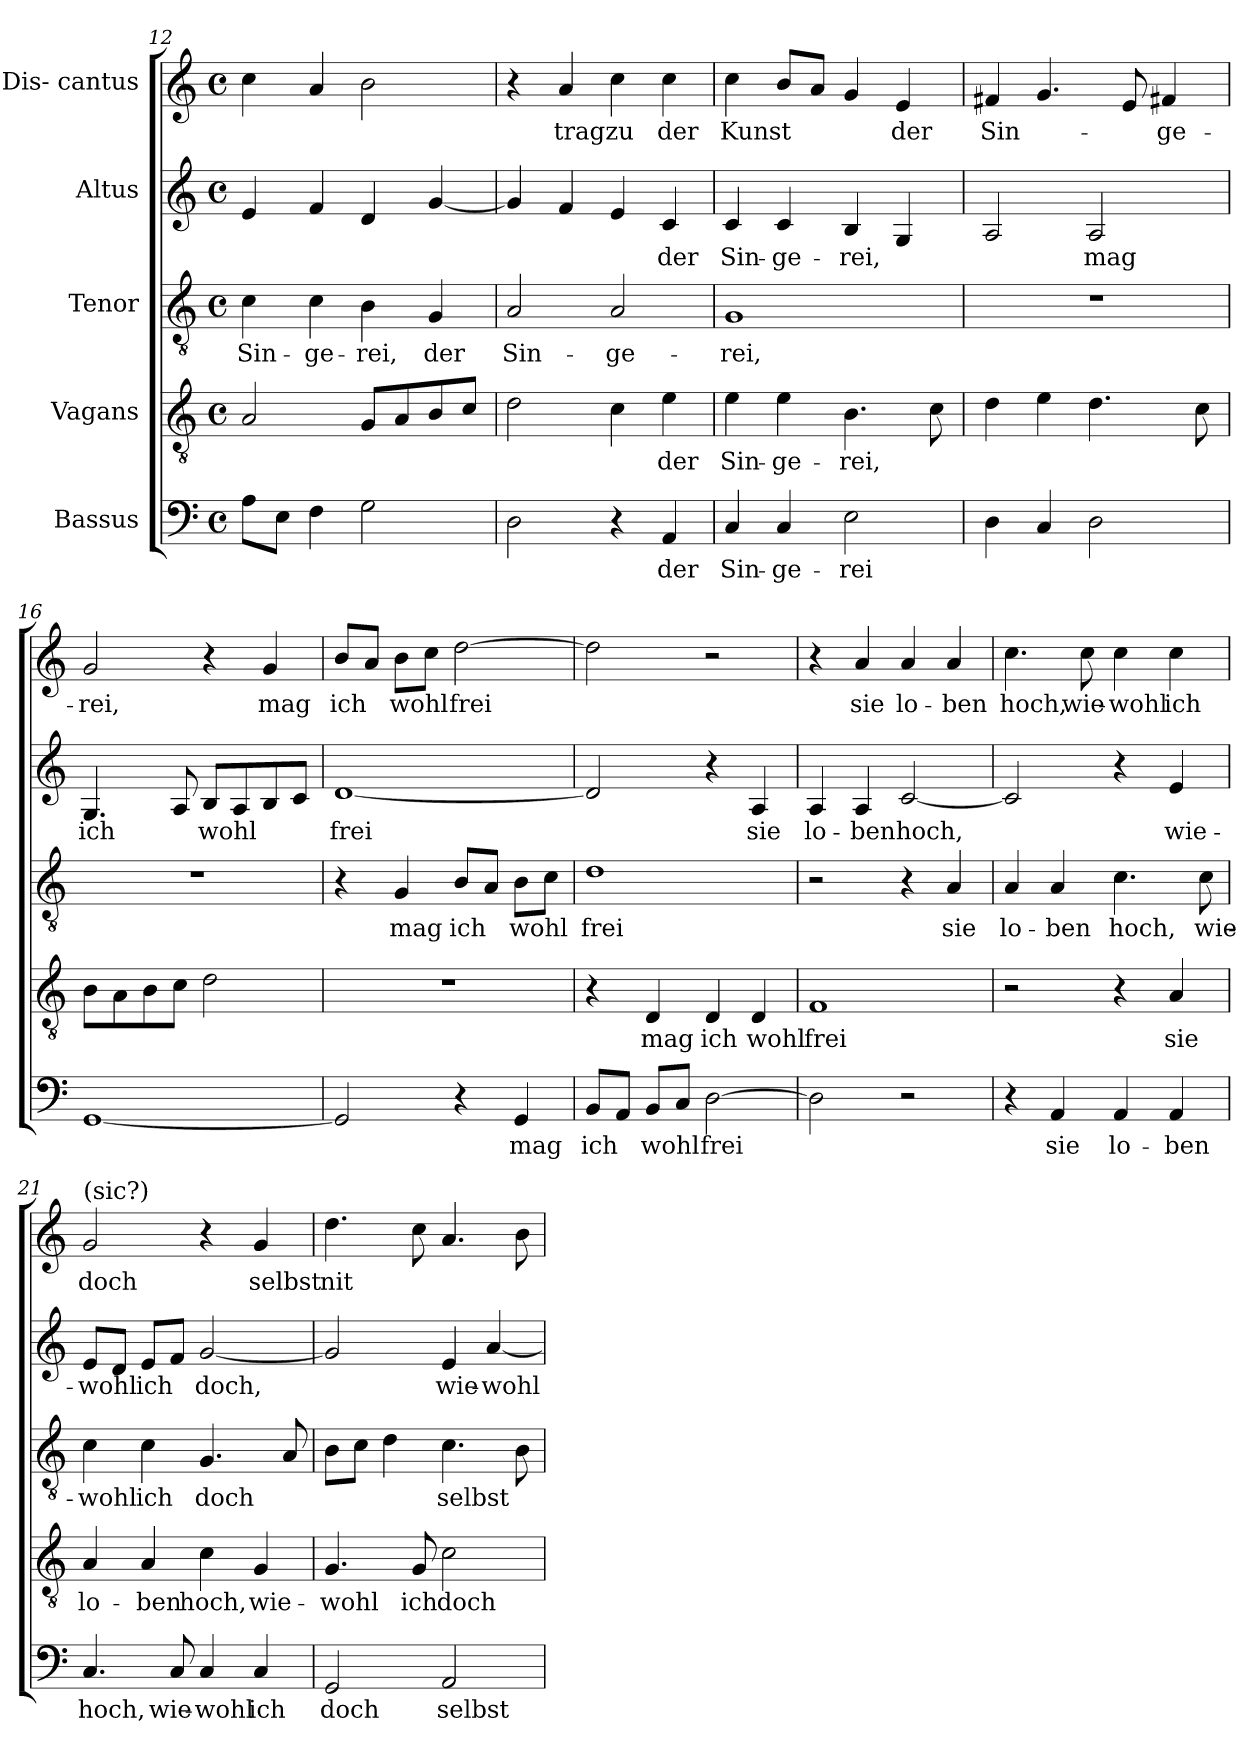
**kern	**text	**kern	**text	**kern	**text	**kern	**text	**kern	**text
*part5	*part5	*part4	*part4	*part3	*part3	*part2	*part2	*part1	*part1
*staff5	*staff5	*staff4	*staff4	*staff3	*staff3	*staff2	*staff2	*staff1	*staff1
*I"Bassus	*	*I"Vagans	*	*I"Tenor	*	*I"Altus	*	*I"Dis- cantus	*
*clefF4	*	*clefGv2	*	*clefGv2	*	*clefG2	*	*clefG2	*
*k[]	*	*k[]	*	*k[]	*	*k[]	*	*k[]	*
*M4/4	*	*M4/4	*	*M4/4	*	*M4/4	*	*M4/4	*
*met(c)	*	*met(c)	*	*met(c)	*	*met(c)	*	*met(c)	*
=12	=12	=12	=12	=12	=12	=12	=12	=12	=12
!	!	!	!	!	!LO:LY:b	!	!	!	!
8A\L	.	2A/	.	4c\	Sin-	4e/	.	4cc\	.
8E\J	.	.	.	.	.	.	.	.	.
!	!	!	!	!	!LO:LY:b	!	!	!	!
4F\	.	.	.	4c\	-ge-	4f/	.	4a/	.
!	!	!	!	!	!LO:LY:b	!	!	!	!
2G\	.	8G/L	.	4B\	-rei,	4d/	.	2b\	.
.	.	8A/	.	.	.	.	.	.	.
!	!	!	!	!	!LO:LY:b	!	!	!	!
.	.	8B/	.	4G/	der	[4g/	.	.	.
.	.	8c/J	.	.	.	.	.	.	.
!!LO:PB:g=z
=13	=13	=13	=13	=13	=13	=13	=13	=13	=13
!	!	!	!	!	!LO:LY:b	!	!	!	!
2D\	.	2d\	.	2A/	Sin-	4g/]	.	4r	.
!	!	!	!	!	!	!	!	!	!LO:LY:b
.	.	.	.	.	.	4f/	.	4a/	trag
!	!	!	!	!	!LO:LY:b	!	!	!	!LO:LY:b
4r	.	4c\	.	2A/	-ge-	4e/	.	4cc\	zu
!	!LO:LY:b	!	!LO:LY:b	!	!	!	!LO:LY:b	!	!LO:LY:b
4AA/	der	4e\	der	.	.	4c/	der	4cc\	der
=14	=14	=14	=14	=14	=14	=14	=14	=14	=14
!	!LO:LY:b	!	!LO:LY:b	!	!LO:LY:b	!	!LO:LY:b	!	!LO:LY:b
4C/	Sin-	4e\	Sin-	1G	-rei,	4c/	Sin-	4cc\	Kunst
!	!LO:LY:b	!	!LO:LY:b	!	!	!	!LO:LY:b	!	!
4C/	-ge-	4e\	-ge-	.	.	4c/	-ge-	8b/L	.
.	.	.	.	.	.	.	.	8a/J	.
!	!LO:LY:b	!	!LO:LY:b	!	!	!	!LO:LY:b	!	!
2E\	-rei	4.B\	-rei,	.	.	4B/	-rei,	4g/	.
!	!	!	!	!	!	!	!	!	!LO:LY:b
.	.	.	.	.	.	4G/	.	4e/	der
.	.	8c\	.	.	.	.	.	.	.
=15	=15	=15	=15	=15	=15	=15	=15	=15	=15
!	!	!	!	!	!	!	!	!	!LO:LY:b
4D\	.	4d\	.	1r	.	2A/	.	4f#X/	Sin-
4C/	.	4e\	.	.	.	.	.	4.g/	.
!	!	!	!	!	!	!	!LO:LY:b	!	!
2D\	.	4.d\	.	.	.	2A/	mag	.	.
.	.	.	.	.	.	.	.	8e/	.
!	!	!	!	!	!	!	!	!	!LO:LY:b
.	.	.	.	.	.	.	.	4f#X/	-ge-
.	.	8c\	.	.	.	.	.	.	.
=16	=16	=16	=16	=16	=16	=16	=16	=16	=16
!	!	!	!	!	!	!	!LO:LY:b	!	!LO:LY:b
[1GG	.	8B\L	.	1r	.	4.G/	ich	2g/	-rei,
.	.	8A\	.	.	.	.	.	.	.
.	.	8B\	.	.	.	.	.	.	.
.	.	8c\J	.	.	.	8A/	.	.	.
!	!	!	!	!	!	!	!LO:LY:b	!	!
.	.	2d\	.	.	.	8B/L	wohl	4r	.
.	.	.	.	.	.	8A/	.	.	.
!	!	!	!	!	!	!	!	!	!LO:LY:b
.	.	.	.	.	.	8B/	.	4g/	mag
.	.	.	.	.	.	8c/J	.	.	.
!!LO:LB:g=z
=17	=17	=17	=17	=17	=17	=17	=17	=17	=17
!	!	!	!	!	!	!	!LO:LY:b	!	!LO:LY:b
2GG/]	.	1r	.	4r	.	[1d	frei	8b/L	ich
.	.	.	.	.	.	.	.	8a/J	.
!	!	!	!	!	!LO:LY:b	!	!	!	!LO:LY:b
.	.	.	.	4G/	mag	.	.	8b\L	wohl
.	.	.	.	.	.	.	.	8cc\J	.
!	!	!	!	!	!LO:LY:b	!	!	!	!LO:LY:b
4r	.	.	.	8B/L	ich	.	.	[2dd\	frei
.	.	.	.	8A/J	.	.	.	.	.
!	!LO:LY:b	!	!	!	!LO:LY:b	!	!	!	!
4GG/	mag	.	.	8B\L	wohl	.	.	.	.
.	.	.	.	8c\J	.	.	.	.	.
=18	=18	=18	=18	=18	=18	=18	=18	=18	=18
!	!LO:LY:b	!	!	!	!LO:LY:b	!	!	!	!
8BB/L	ich	4r	.	1d	frei	2d/]	.	2dd\]	.
8AA/J	.	.	.	.	.	.	.	.	.
!	!LO:LY:b	!	!LO:LY:b	!	!	!	!	!	!
8BB/L	wohl	4D/	mag	.	.	.	.	.	.
8C/J	.	.	.	.	.	.	.	.	.
!	!LO:LY:b	!	!LO:LY:b	!	!	!	!	!	!
[2D\	frei	4D/	ich	.	.	4r	.	2r	.
!	!	!	!LO:LY:b	!	!	!	!LO:LY:b	!	!
.	.	4D/	wohl	.	.	4A/	sie	.	.
=19	=19	=19	=19	=19	=19	=19	=19	=19	=19
!	!	!	!LO:LY:b	!	!	!	!LO:LY:b	!	!
2D\]	.	1F	frei	2r	.	4A/	lo-	4r	.
!	!	!	!	!	!	!	!LO:LY:b	!	!LO:LY:b
.	.	.	.	.	.	4A/	-ben	4a/	sie
!	!	!	!	!	!	!	!LO:LY:b	!	!LO:LY:b
2r	.	.	.	4r	.	[2c/	hoch,	4a/	lo-
!	!	!	!	!	!LO:LY:b	!	!	!	!LO:LY:b
.	.	.	.	4A/	sie	.	.	4a/	-ben
=20	=20	=20	=20	=20	=20	=20	=20	=20	=20
!	!	!	!	!	!LO:LY:b	!	!	!	!LO:LY:b
4r	.	2r	.	4A/	lo-	2c/]	.	4.cc\	hoch,
!	!LO:LY:b	!	!	!	!LO:LY:b	!	!	!	!
4AA/	sie	.	.	4A/	-ben	.	.	.	.
!	!	!	!	!	!	!	!	!	!LO:LY:b
.	.	.	.	.	.	.	.	8cc\	wie-
!	!LO:LY:b	!	!	!	!LO:LY:b	!	!	!	!LO:LY:b
4AA/	lo-	4r	.	4.c\	hoch,	4r	.	4cc\	-wohl
!	!LO:LY:b	!	!LO:LY:b	!	!	!	!LO:LY:b	!	!LO:LY:b
4AA/	-ben	4A/	sie	.	.	4e/	wie-	4cc\	ich
!	!	!	!	!	!LO:LY:b	!	!	!	!
.	.	.	.	8c\	wie-	.	.	.	.
!!LO:LB:g=z
=21	=21	=21	=21	=21	=21	=21	=21	=21	=21
!	!	!	!	!	!	!	!	!LO:TX:a:t=(sic?)	!
!	!LO:LY:b	!	!LO:LY:b	!	!LO:LY:b	!	!LO:LY:b	!	!LO:LY:b
4.C/	hoch,	4A/	lo-	4c\	-wohl	8e/L	-wohl	2g/	doch
.	.	.	.	.	.	8d/J	.	.	.
!	!	!	!LO:LY:b	!	!LO:LY:b	!	!LO:LY:b	!	!
.	.	4A/	-ben	4c\	ich	8e/L	ich	.	.
!	!LO:LY:b	!	!	!	!	!	!	!	!
8C/	wie-	.	.	.	.	8f/J	.	.	.
!	!LO:LY:b	!	!LO:LY:b	!	!LO:LY:b	!	!LO:LY:b	!	!
4C/	-wohl	4c\	hoch,	4.G/	doch	[2g/	doch,	4r	.
!	!LO:LY:b	!	!LO:LY:b	!	!	!	!	!	!LO:LY:b
4C/	ich	4G/	wie-	.	.	.	.	4g/	selbst
.	.	.	.	8A/	.	.	.	.	.
=22	=22	=22	=22	=22	=22	=22	=22	=22	=22
!	!LO:LY:b	!	!LO:LY:b	!	!	!	!	!	!LO:LY:b
2GG/	doch	4.G/	-wohl	8B\L	.	2g/]	.	4.dd\	nit
.	.	.	.	8c\J	.	.	.	.	.
.	.	.	.	4d\	.	.	.	.	.
!	!	!	!LO:LY:b	!	!	!	!	!	!
.	.	8G/	ich	.	.	.	.	8cc\	.
!	!LO:LY:b	!	!LO:LY:b	!	!LO:LY:b	!	!LO:LY:b	!	!
2AA/	selbst	2c\	doch	4.c\	selbst	4e/	wie-	4.a/	.
!	!	!	!	!	!	!	!LO:LY:b	!	!
.	.	.	.	.	.	[4a/	-wohl	.	.
.	.	.	.	8B\	.	.	.	8b\	.
=	=	=	=	=	=	=	=	=	=
*-	*-	*-	*-	*-	*-	*-	*-	*-	*-
